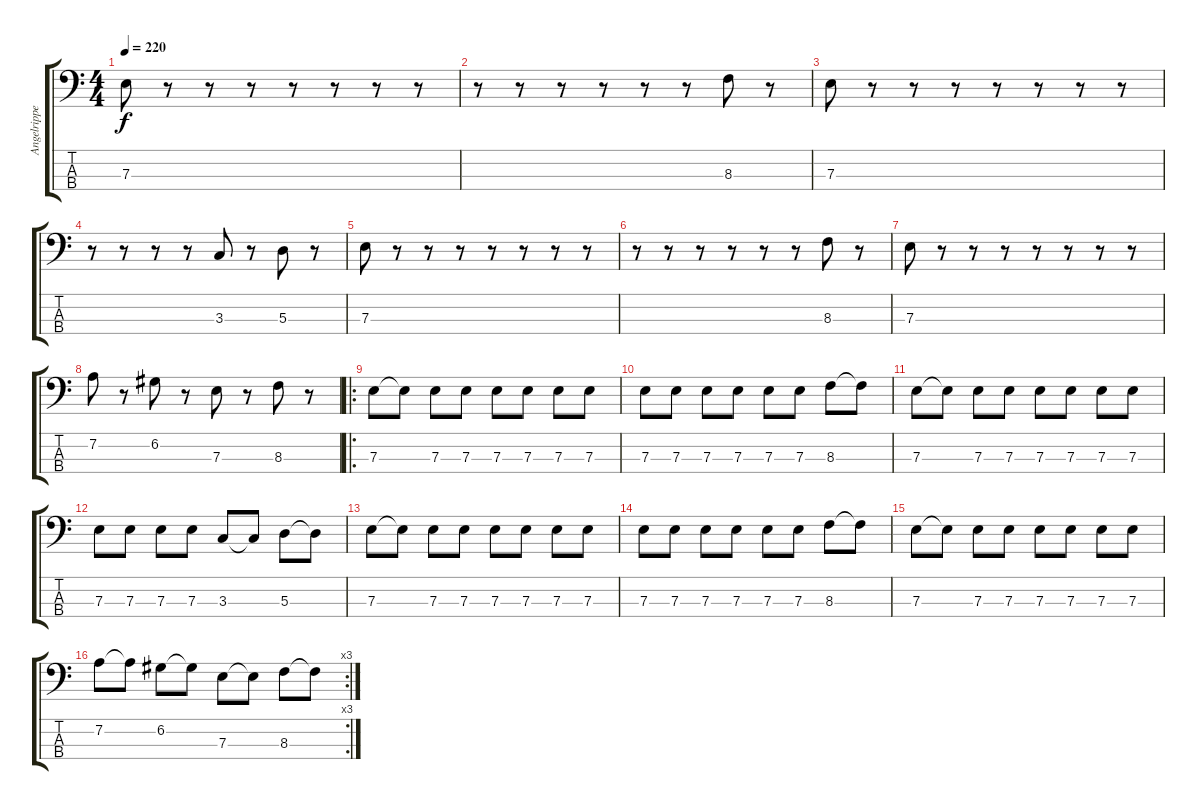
\track ("Angelripper" "Angelrippe") {instrument acousticguitarnylon}
\staff {score tabs}
\tuning (G2 D2 A1 E1) {hide}
\ts (4 4)
\tempo 220
\clef f4
\ks c
7.3.8{dy f instrument distortionguitar} r.8 r.8 r.8 r.8 r.8 r.8 r.8 |
r.8 r.8 r.8 r.8 r.8 r.8 8.3.8 r.8 |
7.3.8 r.8 r.8 r.8 r.8 r.8 r.8 r.8 |
r.8 r.8 r.8 r.8 3.3.8 r.8 5.3.8 r.8 |
7.3.8 r.8 r.8 r.8 r.8 r.8 r.8 r.8 |
r.8 r.8 r.8 r.8 r.8 r.8 8.3.8 r.8 |
7.3.8 r.8 r.8 r.8 r.8 r.8 r.8 r.8 |
7.2.8 r.8 6.2.8 r.8 7.3.8 r.8 8.3.8 r.8 |
\ro
7.3.8{instrument distortionguitar} 7.3{t}.8 7.3.8 7.3.8 7.3.8 7.3.8 7.3.8 7.3.8 |
7.3.8 7.3.8 7.3.8 7.3.8 7.3.8 7.3.8 8.3.8 8.3{t}.8 |
7.3.8 7.3{t}.8 7.3.8 7.3.8 7.3.8 7.3.8 7.3.8 7.3.8 |
7.3.8 7.3.8 7.3.8 7.3.8 3.3.8 3.3{t}.8 5.3.8 5.3{t}.8 |
7.3.8 7.3{t}.8 7.3.8 7.3.8 7.3.8 7.3.8 7.3.8 7.3.8 |
7.3.8 7.3.8 7.3.8 7.3.8 7.3.8 7.3.8 8.3.8 8.3{t}.8 |
7.3.8 7.3{t}.8 7.3.8 7.3.8 7.3.8 7.3.8 7.3.8 7.3.8 |
\rc 3
7.2.8 7.2{t}.8 6.2.8 6.2{t}.8 7.3.8 7.3{t}.8 8.3.8 8.3{t}.8
